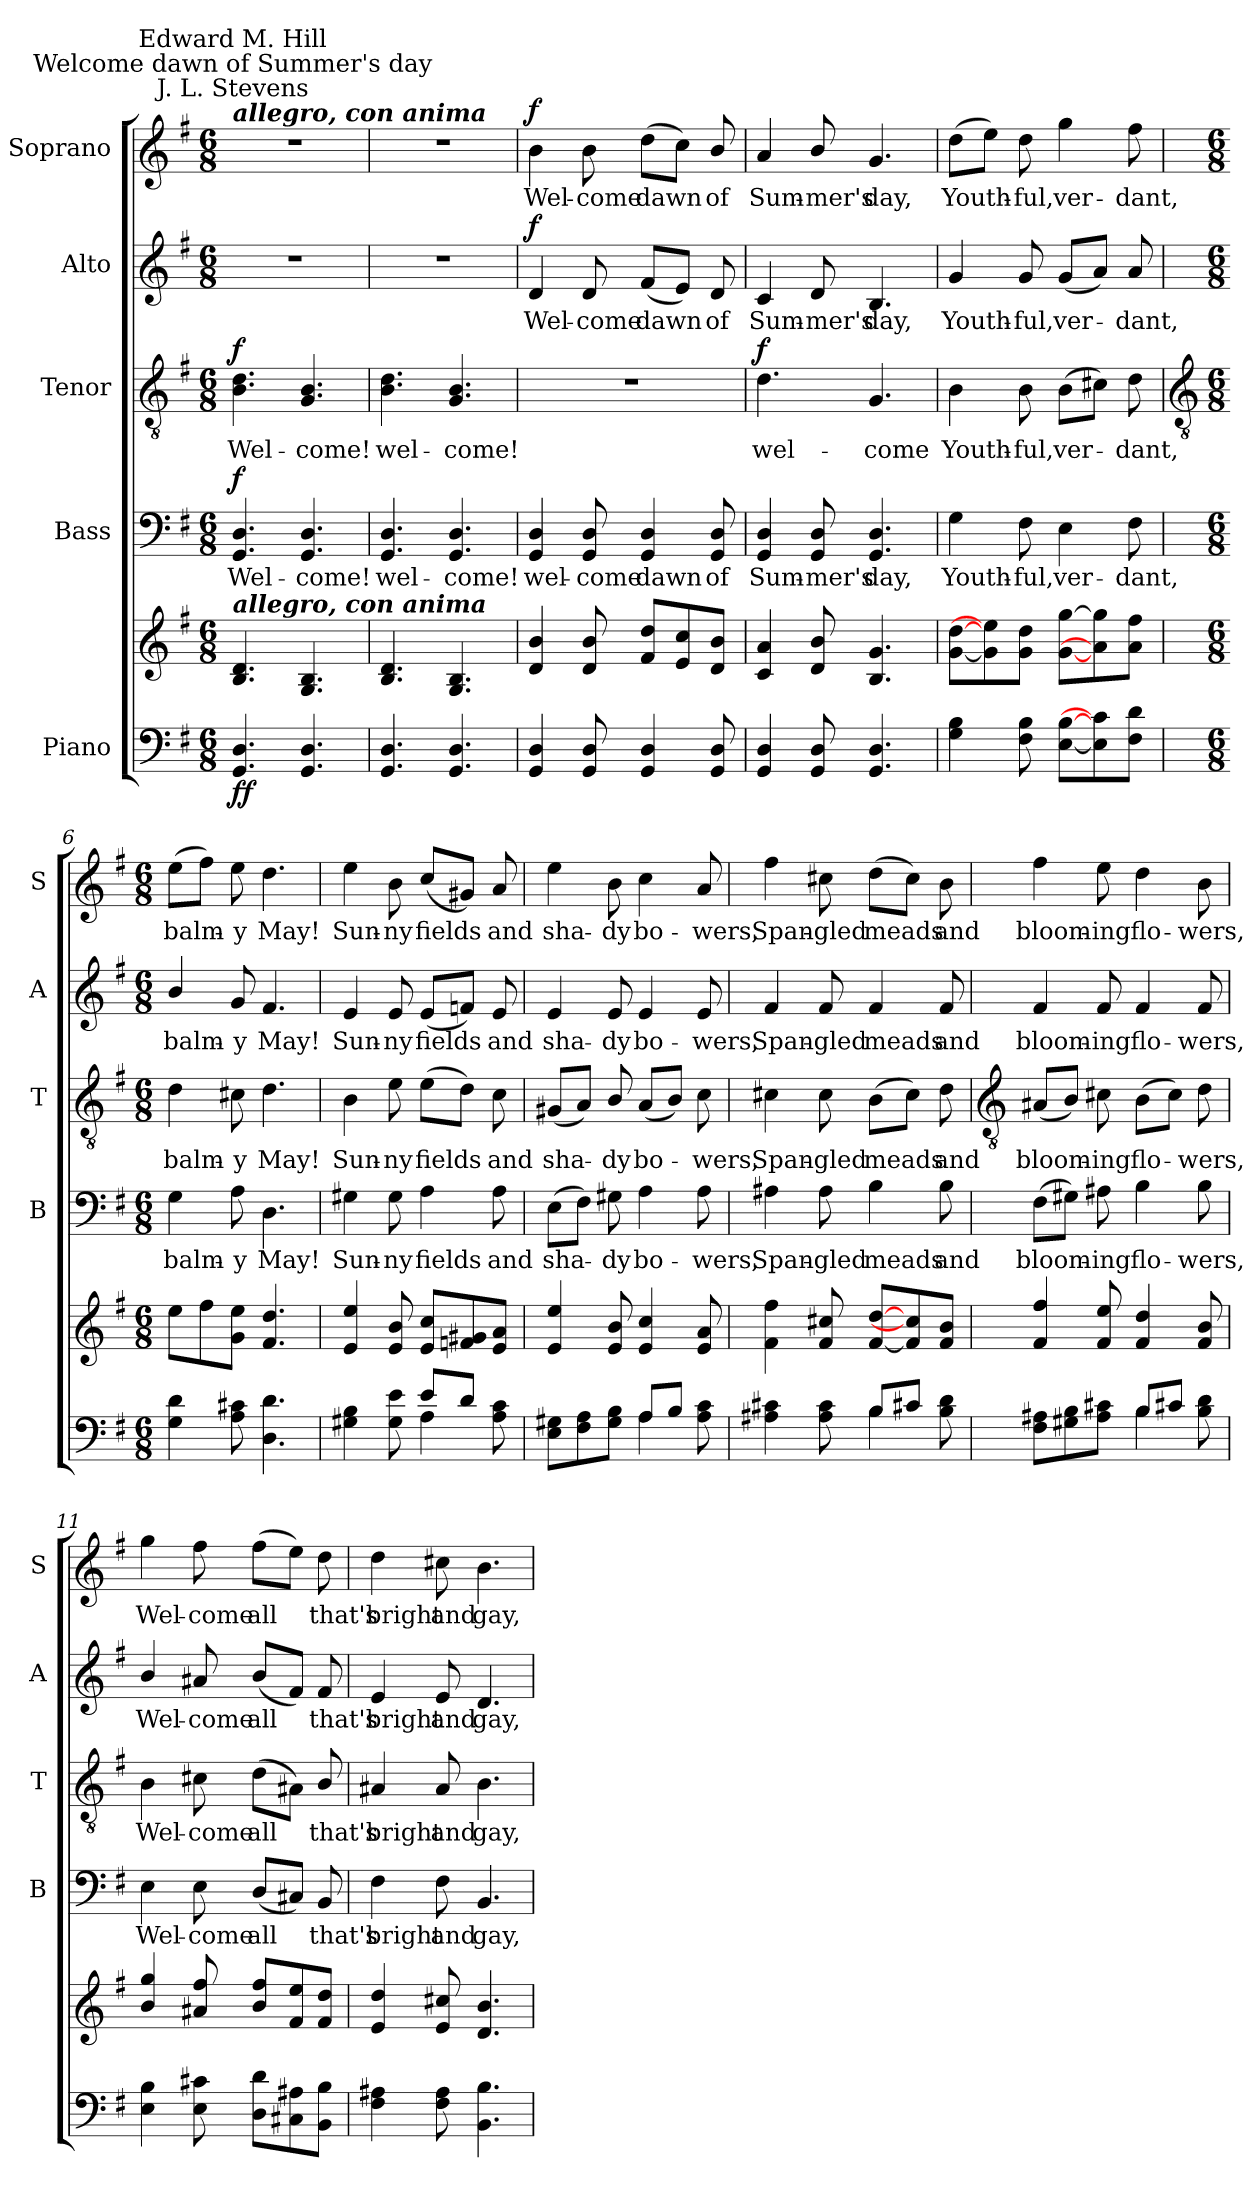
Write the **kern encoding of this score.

**kern	**kern	**dynam	**kern	**text	**dynam	**kern	**text	**dynam	**kern	**text	**dynam	**kern	**text	**dynam
*part5	*part5	*part5	*part4	*part4	*part4	*part3	*part3	*part3	*part2	*part2	*part2	*part1	*part1	*part1
*staff6	*staff5	*staff5/6	*staff4	*staff4	*staff4	*staff3	*staff3	*staff3	*staff2	*staff2	*staff2	*staff1	*staff1	*staff1
*I"Piano	*	*	*I"Bass	*	*	*I"Tenor	*	*	*I"Alto	*	*	*I"Soprano	*	*
*	*	*	*I'B	*	*	*I'T	*	*	*I'A	*	*	*I'S	*	*
*clefF4	*clefG2	*	*clefF4	*	*	*clefGv2	*	*	*clefG2	*	*	*clefG2	*	*
*k[f#]	*k[f#]	*	*k[f#]	*	*	*k[f#]	*	*	*k[f#]	*	*	*k[f#]	*	*
*G:	*G:	*	*G:	*	*	*G:	*	*	*G:	*	*	*G:	*	*
*M6/8	*M6/8	*	*M6/8	*	*	*M6/8	*	*	*M6/8	*	*	*M6/8	*	*
*MM76	*MM76	*	*MM76	*	*	*MM76	*	*	*MM76	*	*	*MM76	*	*
=1	=1	=1	=1	=1	=1	=1	=1	=1	=1	=1	=1	=1	=1	=1
!	!	!	!	!	!	!	!	!	!	!	!	!LO:TX:a:Bi:t=allegro, con anima	!	!
!	!	!	!	!	!	!	!	!	!	!	!	!LO:TX:a:cj:t=J. L. Stevens	!	!
!	!	!	!	!	!	!	!	!	!	!	!	!LO:TX:a:cj:t=Welcome dawn of Summer's day	!	!
!	!	!	!	!	!	!	!	!	!	!	!	!LO:TX:a:cj:t=Edward M. Hill	!	!
!	!LO:TX:a:Bi:t=allegro, con anima	!	!	!	!	!	!	!	!	!	!	!	!	!
!	!	!LO:DY:b=2	!	!LO:LY:b	!	!	!LO:LY:b	!	!LO:N:vis=1	!	!	!LO:N:vis=1	!	!
!	!	!LO:DY:n=1:b	!	!	!LO:DY:b	!	!	!LO:DY:b	!	!	!	!	!	!
4.GG 4.D	4.B 4.d	f f	4.GG 4.D	Wel-	f	4.B 4.d	Wel-	f	2.r	.	.	2.r	.	.
!	!	!	!	!LO:LY:b	!	!	!LO:LY:b	!	!	!	!	!	!	!
4.GG 4.D	4.G 4.B	.	4.GG 4.D	-come!	.	4.G 4.B	-come!	.	.	.	.	.	.	.
=2	=2	=2	=2	=2	=2	=2	=2	=2	=2	=2	=2	=2	=2	=2
!	!	!	!	!LO:LY:b	!	!	!LO:LY:b	!	!LO:N:vis=1	!	!	!LO:N:vis=1	!	!
4.GG 4.D	4.B 4.d	.	4.GG 4.D	wel-	.	4.B 4.d	wel-	.	2.r	.	.	2.r	.	.
!	!	!	!	!LO:LY:b	!	!	!LO:LY:b	!	!	!	!	!	!	!
4.GG 4.D	4.G 4.B	.	4.GG 4.D	-come!	.	4.G 4.B	-come!	.	.	.	.	.	.	.
=3	=3	=3	=3	=3	=3	=3	=3	=3	=3	=3	=3	=3	=3	=3
!	!	!	!	!LO:LY:b	!	!LO:N:vis=1	!	!	!	!LO:LY:b	!LO:DY:b	!	!LO:LY:b	!LO:DY:b
4GG 4D	4d 4b	.	4GG 4D	wel-	.	2.r	.	.	4d	Wel-	f	4b	Wel-	f
!	!	!	!	!LO:LY:b	!	!	!	!	!	!LO:LY:b	!	!	!LO:LY:b	!
8GG 8D	8d 8b	.	8GG 8D	-come	.	.	.	.	8d	-come	.	8b	-come	.
!	!	!	!	!LO:LY:b	!	!	!	!	!	!LO:LY:b	!	!	!LO:LY:b	!
4GG 4D	8f# 8ddL	.	4GG 4D	dawn	.	.	.	.	(<8f#L	dawn	.	(>8ddL	dawn	.
.	8e 8cc	.	.	.	.	.	.	.	8eJ)	.	.	8ccJ)	.	.
!	!	!	!	!LO:LY:b	!	!	!	!	!	!LO:LY:b	!	!	!LO:LY:b	!
8GG 8D	8d 8bJ	.	8GG 8D	of	.	.	.	.	8d	of	.	8b/	of	.
=4	=4	=4	=4	=4	=4	=4	=4	=4	=4	=4	=4	=4	=4	=4
!	!	!	!	!LO:LY:b	!	!	!LO:LY:b	!LO:DY:b	!	!LO:LY:b	!	!	!LO:LY:b	!
4GG 4D	4c 4a	.	4GG 4D	Sum-	.	4.d	wel-	f	4c	Sum-	.	4a	Sum-	.
!	!	!	!	!LO:LY:b	!	!	!	!	!	!LO:LY:b	!	!	!LO:LY:b	!
8GG 8D	8d 8b	.	8GG 8D	-mer's	.	.	.	.	8d	-mer's	.	8b/	-mer's	.
!	!	!	!	!LO:LY:b	!	!	!LO:LY:b	!	!	!LO:LY:b	!	!	!LO:LY:b	!
4.GG 4.D	4.B 4.g	.	4.GG 4.D	day,	.	4.G	-come	.	4.B	day,	.	4.g	day,	.
=5	=5	=5	=5	=5	=5	=5	=5	=5	=5	=5	=5	=5	=5	=5
!	!	!	!	!LO:LY:b	!	!	!LO:LY:b	!	!	!LO:LY:b	!	!	!LO:LY:b	!
4G 4B	[8g [8ddL	.	4G	Youth-	.	4B	Youth-	.	4g	Youth-	.	(>8ddL	Youth-	.
.	8g] 8ee]	.	.	.	.	.	.	.	.	.	.	8eeJ)	.	.
!	!	!	!	!LO:LY:b	!	!	!LO:LY:b	!	!	!LO:LY:b	!	!	!LO:LY:b	!
8F# 8B	8g 8ddJ	.	8F#	-ful,	.	8B	-ful,	.	8g	-ful,	.	8dd	ful,	.
!	!	!	!	!LO:LY:b	!	!	!LO:LY:b	!	!	!LO:LY:b	!	!	!LO:LY:b	!
[8E [8BL	[8g [8ggL	.	4E	ver-	.	(>8BL	ver-	.	(<8gL	ver-	.	4gg	ver-	.
8E] 8c#]	8a] 8gg]	.	.	.	.	8c#XJ)	.	.	8aJ)	.	.	.	.	.
!	!	!	!	!LO:LY:b	!	!	!LO:LY:b	!	!	!LO:LY:b	!	!	!LO:LY:b	!
8F# 8dJ	8a 8ff#J	.	8F#	-dant,	.	8d	dant,	.	8a	dant,	.	8ff#	-dant,	.
!!LO:LB:g=z
=6	=6	=6	=6	=6	=6	=6	=6	=6	=6	=6	=6	=6	=6	=6
*	*	*	*	*	*	*clefGv2	*	*	*	*	*	*	*	*
*M6/8	*M6/8	*	*M6/8	*	*	*M6/8	*	*	*M6/8	*	*	*M6/8	*	*
*^	*	*	*	*	*	*	*	*	*	*	*	*	*	*
!	!	!	!	!	!LO:LY:b	!	!	!LO:LY:b	!	!	!LO:LY:b	!	!	!LO:LY:b	!
2.ryy	4G\ 4d\	8eeL	.	4G	balm-	.	4d	balm-	.	4b/	balm-	.	(>8eeL	balm-	.
.	.	8ff#	.	.	.	.	.	.	.	.	.	.	8ff#J)	.	.
!	!	!	!	!	!LO:LY:b	!	!	!LO:LY:b	!	!	!LO:LY:b	!	!	!LO:LY:b	!
.	8A\ 8c#X\	8g 8eeJ	.	8A	-y	.	8c#X	-y	.	8g	-y	.	8ee	y	.
!	!	!	!	!	!LO:LY:b	!	!	!LO:LY:b	!	!	!LO:LY:b	!	!	!LO:LY:b	!
.	4.D\ 4.d\	4.f# 4.dd	.	4.D	May!	.	4.d	May!	.	4.f#	May!	.	4.dd	May!	.
=7	=7	=7	=7	=7	=7	=7	=7	=7	=7	=7	=7	=7	=7	=7	=7
!	!	!	!	!	!LO:LY:b	!	!	!LO:LY:b	!	!	!LO:LY:b	!	!	!LO:LY:b	!
4.ryy	4G#X\ 4B\	4e 4ee	.	4G#X	Sun-	.	4B	Sun-	.	4e	Sun-	.	4ee	Sun-	.
!	!	!	!	!	!LO:LY:b	!	!	!LO:LY:b	!	!	!LO:LY:b	!	!	!LO:LY:b	!
.	8G#\ 8e\	8e 8b	.	8G#	-ny	.	8e	-ny	.	8e	-ny	.	8b	-ny	.
!	!	!	!	!	!LO:LY:b	!	!	!LO:LY:b	!	!	!LO:LY:b	!	!	!LO:LY:b	!
8e/L	4A\	8e 8ccL	.	4A	fields	.	(>8eL	fields	.	(<8eL	fields	.	(<8ccL	fields	.
8d/J	.	8fn 8g#X	.	.	.	.	8dJ)	.	.	8fnJ)	.	.	8g#XJ)	.	.
!	!	!	!	!	!LO:LY:b	!	!	!LO:LY:b	!	!	!LO:LY:b	!	!	!LO:LY:b	!
8ryy	8A\ 8c\	8e 8aJ	.	8A	and	.	8c	and	.	8e	and	.	8a	and	.
=8	=8	=8	=8	=8	=8	=8	=8	=8	=8	=8	=8	=8	=8	=8	=8
!	!	!	!	!	!LO:LY:b	!	!	!LO:LY:b	!	!	!LO:LY:b	!	!	!LO:LY:b	!
4.ryy	8E\ 8G#X\L	4e 4ee	.	(>8EL	sha-	.	(<8G#XL	sha-	.	4e	sha-	.	4ee	sha-	.
.	8F#\ 8A\	.	.	8F#J)	.	.	8AJ)	.	.	.	.	.	.	.	.
!	!	!	!	!	!LO:LY:b	!	!	!LO:LY:b	!	!	!LO:LY:b	!	!	!LO:LY:b	!
.	8G#\ 8B\J	8e 8b	.	8G#X	dy	.	8B/	dy	.	8e	-dy	.	8b	-dy	.
!	!	!	!	!	!LO:LY:b	!	!	!LO:LY:b	!	!	!LO:LY:b	!	!	!LO:LY:b	!
8A/L	4A\	4e 4cc	.	4A	bo-	.	(<8AL	bo-	.	4e	bo-	.	4cc	bo-	.
8B/J	.	.	.	.	.	.	8BJ)	.	.	.	.	.	.	.	.
!	!	!	!	!	!LO:LY:b	!	!	!LO:LY:b	!	!	!LO:LY:b	!	!	!LO:LY:b	!
8ryy	8A\ 8c\	8e 8a	.	8A	-wers,	.	8c	wers,	.	8e	-wers,	.	8a	-wers,	.
=9	=9	=9	=9	=9	=9	=9	=9	=9	=9	=9	=9	=9	=9	=9	=9
!	!	!	!	!	!LO:LY:b	!	!	!LO:LY:b	!	!	!LO:LY:b	!	!	!LO:LY:b	!
4.ryy	4A#X\ 4c#X\	4f# 4ff#	.	4A#X	Span-	.	4c#X	Span-	.	4f#	Span-	.	4ff#	Span-	.
!	!	!	!	!	!LO:LY:b	!	!	!LO:LY:b	!	!	!LO:LY:b	!	!	!LO:LY:b	!
.	8A#\ 8c#\	8f# 8cc#X	.	8A#	-gled	.	8c#	-gled	.	8f#	-gled	.	8cc#X	-gled	.
!	!	!	!	!	!LO:LY:b	!	!	!LO:LY:b	!	!	!LO:LY:b	!	!	!LO:LY:b	!
8B/L	4B\	[8f# [8ddL	.	4B	meads	.	(>8BL	meads	.	4f#	meads	.	(>8ddL	meads	.
8c#X/J	.	8f#] 8cc#]	.	.	.	.	8c#J)	.	.	.	.	.	8cc#J)	.	.
!	!	!	!	!	!LO:LY:b	!	!	!LO:LY:b	!	!	!LO:LY:b	!	!	!LO:LY:b	!
8ryy	8B\ 8d\	8f# 8bJ	.	8B	and	.	8d	and	.	8f#	and	.	8b	and	.
!!LO:LB:g=z
=10	=10	=10	=10	=10	=10	=10	=10	=10	=10	=10	=10	=10	=10	=10	=10
*	*	*	*	*	*	*	*clefGv2	*	*	*	*	*	*	*	*
*	*	*^	*	*	*	*	*	*	*	*	*	*	*	*	*
!	!	!	!LO:N:vis=1	!	!	!LO:LY:b	!	!	!LO:LY:b	!	!	!LO:LY:b	!	!	!LO:LY:b	!
4.ryy	8F#\ 8A#X\L	4f# 4ff#	2.ryy	.	(>8F#L	bloom-	.	(<8A#XL	bloom-	.	4f#	bloom-	.	4ff#	bloom-	.
.	8G#X\ 8B\	.	.	.	8G#XJ)	.	.	8BJ)	.	.	.	.	.	.	.	.
!	!	!	!	!	!	!LO:LY:b	!	!	!LO:LY:b	!	!	!LO:LY:b	!	!	!LO:LY:b	!
.	8A#\ 8c#X\J	8f# 8ee	.	.	8A#X	ing	.	8c#X	ing	.	8f#	-ing	.	8ee	-ing	.
!	!	!	!	!	!	!LO:LY:b	!	!	!LO:LY:b	!	!	!LO:LY:b	!	!	!LO:LY:b	!
8B/L	4B\	4f# 4dd	.	.	4B	flo-	.	(>8BL	flo-	.	4f#	flo-	.	4dd	flo-	.
8c#X/J	.	.	.	.	.	.	.	8c#J)	.	.	.	.	.	.	.	.
!	!	!	!	!	!	!LO:LY:b	!	!	!LO:LY:b	!	!	!LO:LY:b	!	!	!LO:LY:b	!
8ryy	8B\ 8d\	8f# 8b	.	.	8B	-wers,	.	8d	wers,	.	8f#	-wers,	.	8b	-wers,	.
=11	=11	=11	=11	=11	=11	=11	=11	=11	=11	=11	=11	=11	=11	=11	=11	=11
!	!	!	!LO:N:vis=1	!	!	!LO:LY:b	!	!	!LO:LY:b	!	!	!LO:LY:b	!	!	!LO:LY:b	!
*v	*v	*	*	*	*	*	*	*	*	*	*	*	*	*	*	*
4E\ 4B\	4b 4gg	2.ryy	.	4E	Wel-	.	4B	Wel-	.	4b/	Wel-	.	4gg	Wel-	.
!	!	!	!	!	!LO:LY:b	!	!	!LO:LY:b	!	!	!LO:LY:b	!	!	!LO:LY:b	!
8E\ 8c#X\	8a#X 8ff#	.	.	8E	-come	.	8c#X	-come	.	8a#X	-come	.	8ff#	-come	.
!	!	!	!	!	!LO:LY:b	!	!	!LO:LY:b	!	!	!LO:LY:b	!	!	!LO:LY:b	!
8D\ 8d\L	8b 8ff#L	.	.	(<8DL	all	.	(>8dL	all	.	(<8bL	all	.	(>8ff#L	all	.
8C#X\ 8A#X\	8f# 8ee	.	.	8C#XJ)	.	.	8A#XJ)	.	.	8f#J)	.	.	8eeJ)	.	.
!	!	!	!	!	!LO:LY:b	!	!	!LO:LY:b	!	!	!LO:LY:b	!	!	!LO:LY:b	!
8BB\ 8B\J	8f# 8ddJ	.	.	8BB	that's	.	8B/	that's	.	8f#	that's	.	8dd	that's	.
=12	=12	=12	=12	=12	=12	=12	=12	=12	=12	=12	=12	=12	=12	=12	=12
!	!	!LO:N:vis=1	!	!	!LO:LY:b	!	!	!LO:LY:b	!	!	!LO:LY:b	!	!	!LO:LY:b	!
4F#\ 4A#X\	4e 4dd	2.ryy	.	4F#	bright	.	4A#X	bright	.	4e	bright	.	4dd	bright	.
!	!	!	!	!	!LO:LY:b	!	!	!LO:LY:b	!	!	!LO:LY:b	!	!	!LO:LY:b	!
8F#\ 8A#\	8e 8cc#X	.	.	8F#	and	.	8A#	and	.	8e	and	.	8cc#X	and	.
!	!	!	!	!	!LO:LY:b	!	!	!LO:LY:b	!	!	!LO:LY:b	!	!	!LO:LY:b	!
4.BB\ 4.B\	4.d 4.b	.	.	4.BB	gay,	.	4.B	gay,	.	4.d	gay,	.	4.b	gay,	.
*	*v	*v	*	*	*	*	*	*	*	*	*	*	*	*	*
=	=	=	=	=	=	=	=	=	=	=	=	=	=	=
*-	*-	*-	*-	*-	*-	*-	*-	*-	*-	*-	*-	*-	*-	*-
